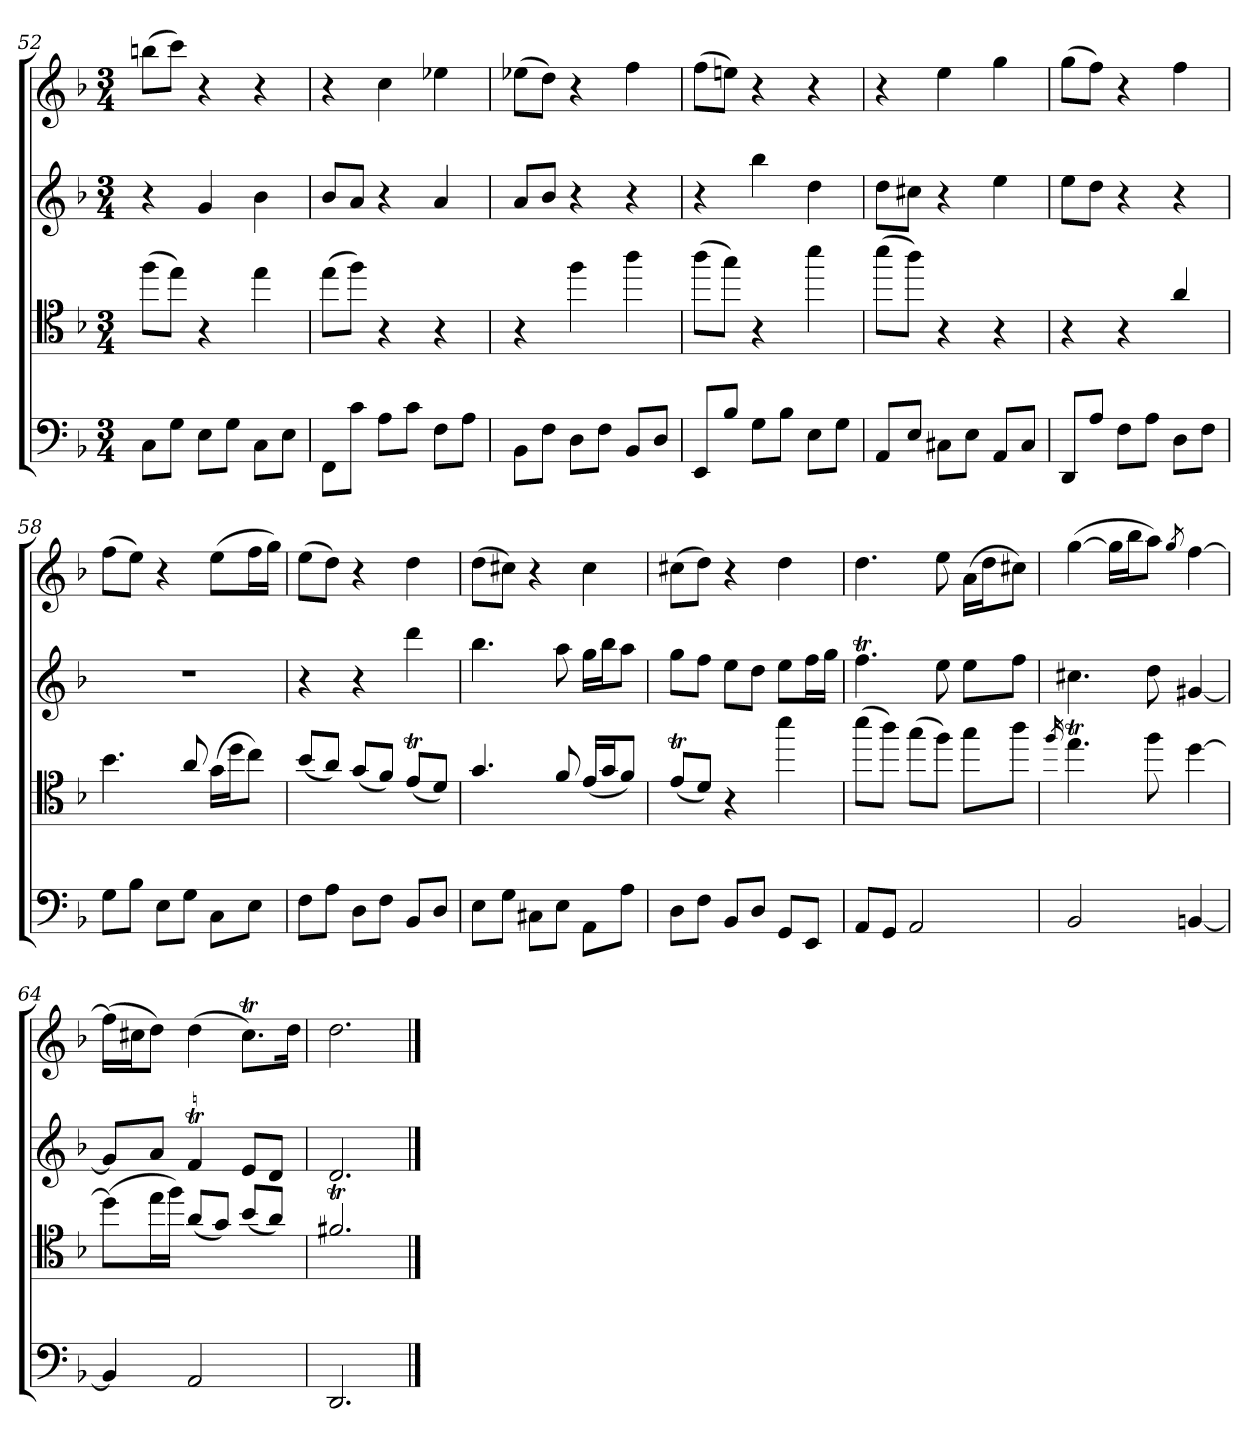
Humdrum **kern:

**kern	**kern	**kern	**kern
*part4	*part3	*part2	*part1
*staff4	*staff3	*staff2	*staff1
*clefF4	*clefC4	*clefG2	*clefG2
*k[b-]	*k[b-]	*k[b-]	*k[b-]
*F:	*F:	*F:	*F:
*M3/4	*M3/4	*M3/4	*M3/4
=52	=52	=52	=52
8C\L	(>8ff\L	4r	(>8bbn\L
8G\J	8ee\J)	.	8ccc\J)
8E\L	4r	4g/	4r
8G\J	.	.	.
8C\L	4ee\	4b-\	4r
8E\J	.	.	.
=53	=53	=53	=53
8FF\L	(>8ee\L	8b-/L	4r
8c\J	8ff\J)	8a/J	.
8A\L	4r	4r	4cc\
8c\J	.	.	.
8F\L	4r	4a/	4ee-\
8A\J	.	.	.
=54	=54	=54	=54
8BB-\L	4r	8a/L	(>8ee-\L
8F\J	.	8b-/J	8dd\J)
8D\L	4ff\	4r	4r
8F\J	.	.	.
8BB-/L	4aa\	4r	4ff\
8D/J	.	.	.
=55	=55	=55	=55
8EE/L	(>8aa\L	4r	(>8ff\L
8B-/J	8gg\J)	.	8een\J)
8G\L	4r	4bb-\	4r
8B-\J	.	.	.
8E\L	4bb-\	4dd\	4r
8G\J	.	.	.
=56	=56	=56	=56
8AA/L	(>8bb-\L	8dd\L	4r
8E/J	8aa\J)	8cc#\J	.
8C#\L	4r	4r	4ee\
8E\J	.	.	.
8AA/L	4r	4ee\	4gg\
8C#/J	.	.	.
=57	=57	=57	=57
8DD/L	4r	8ee\L	(>8gg\L
8A/J	.	8dd\J	8ff\J)
8F\L	4r	4r	4r
8A\J	.	.	.
8D\L	4a/	4r	4ff\
8F\J	.	.	.
=58	=58	=58	=58
8G\L	4.b-\	2.r	(>8ff\L
8B-\J	.	.	8ee\J)
8E\L	.	.	4r
8G\J	8a/	.	.
8C\L	(>16g\LL	.	(>8ee\L
.	16dd\J	.	.
8E\J	8cc\J)	.	16ff\L
.	.	.	16gg\JJ)
=59	=59	=59	=59
8F\L	(<8b-/L	4r	(>8ee\L
8A\J	8a/J)	.	8dd\J)
8D\L	(<8g/L	4r	4r
8F\J	8f/J)	.	.
8BB-/L	(<8et/L	4ddd\	4dd\
8D/J	8d/J)	.	.
=60	=60	=60	=60
8E\L	4.g/	4.bb-\	(>8dd\L
8G\J	.	.	8cc#\J)
8C#\L	.	.	4r
8E\J	8f/	8aa\	.
8AA\L	(<16e/LL	16gg\LL	4cc#\
.	16g/J	16bb-\J	.
8A\J	8f/J)	8aa\J	.
=61	=61	=61	=61
8D\L	(<8et/L	8gg\L	(>8cc#\L
8F\J	8d/J)	8ff\J	8dd\J)
8BB-/L	4r	8ee\L	4r
8D/J	.	8dd\J	.
8GG/L	4bb-\	8ee\L	4dd\
8EE/J	.	16ff\L	.
.	.	16gg\JJ	.
=62	=62	=62	=62
8AA/L	(>8bb-\L	4.ffT\	4.dd\
8GG/J	8aa\J)	.	.
2AA/	(>8gg\L	.	.
.	8ff\J)	8ee\	8ee\
.	8gg\L	8ee\L	(>16a\LL
.	.	.	16dd\J
.	8aa\J	8ff\J	8cc#\J)
=63	=63	=63	=63
.	16qff/	.	.
2BB-/	4.eet\	4.cc#\	(>[4gg\
.	.	.	16gg\LL]
.	.	.	16bb-\J
.	8ff\	8dd\	8aa\J)
.	.	.	8qgg/
[4BBn/	[4dd\	[4g#/	[4ff\
=64	=64	=64	=64
4BB/]	(>8dd\L]	8g#/L]	(>16ff\LL]
.	.	.	16cc#\J
.	16ee\L	8a/J	8dd\J)
.	16ff\JJ)	.	.
2AA/	(<8a/L	4fT/	(>4dd\
.	8g/J)	.	.
.	(<8b-/L	8e/L	8.cc#t\L)
.	8a/J)	8d/J	.
.	.	.	16dd\Jk
=65	=65	=65	=65
2.DD/	2.f#t/	2.d/	2.dd\
==	==	==	==
*-	*-	*-	*-
